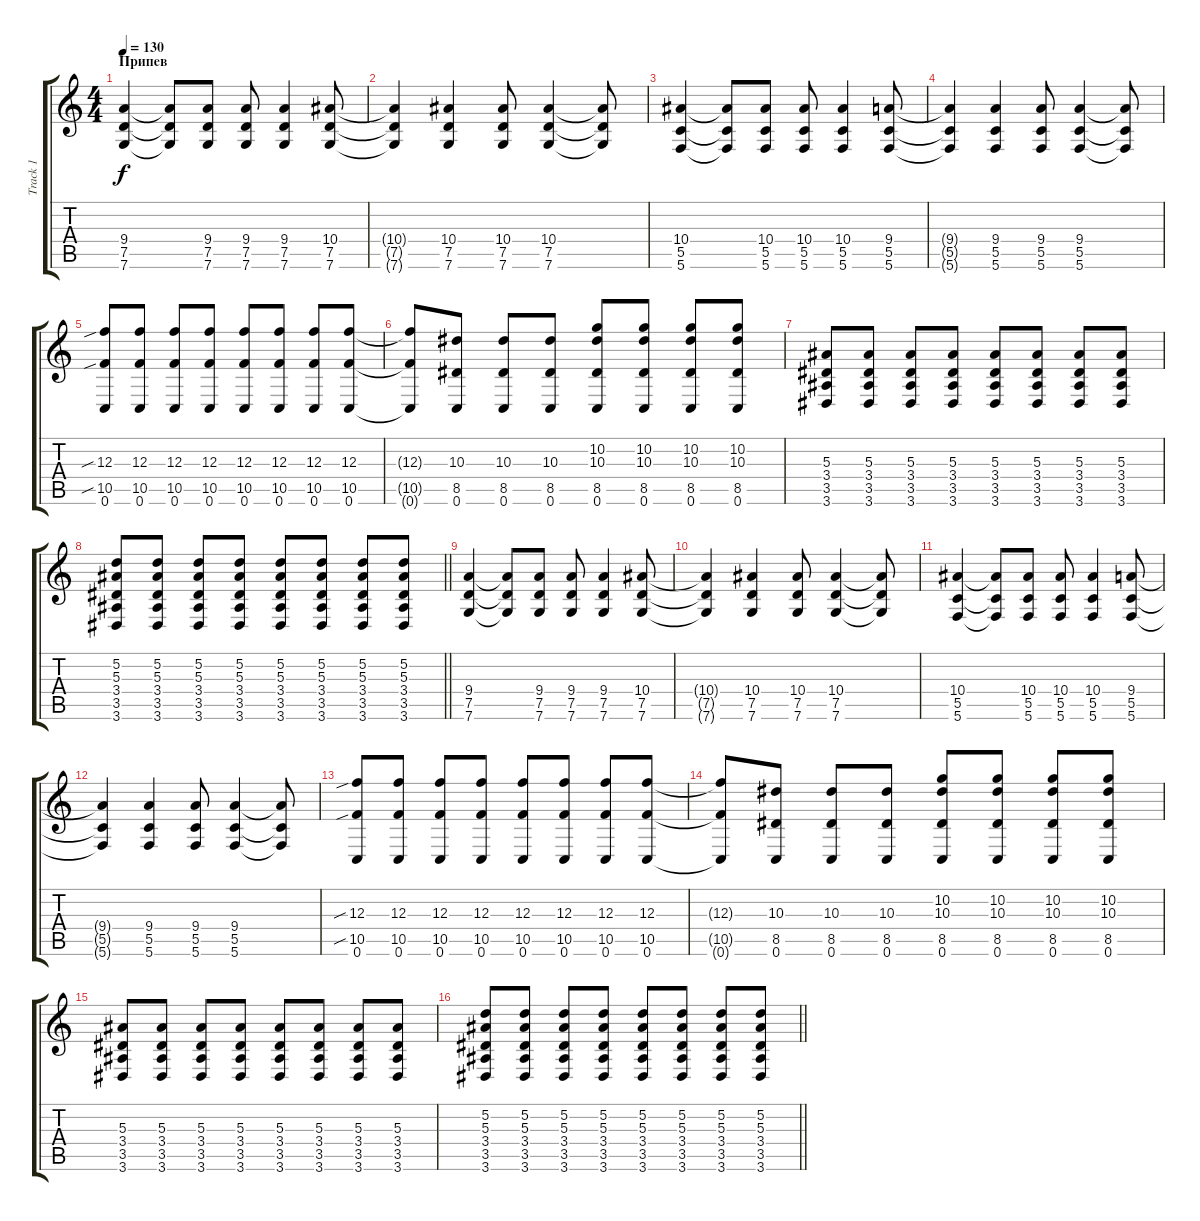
\track ("Track 1" "Track 1") {instrument acousticguitarsteel}
\staff {score tabs}
\tuning (D4 A3 F3 C3 G2 C2) {hide}
\ts (4 4)
\section ("" "Припев")
\tempo 130
\clef g2
\ks c
(9.4 7.5 7.6).4{dy f} (9.4{t} 7.5{t} 7.6{t}).8 (9.4 7.5 7.6).8 (9.4 7.5 7.6).8 (9.4 7.5 7.6).4 (10.4 7.5 7.6).8 |
(10.4{t} 7.5{t} 7.6{t}).4 (10.4 7.5 7.6).4 (10.4 7.5 7.6).8 (10.4 7.5 7.6).4 (10.4{t} 7.5{t} 7.6{t}).8 |
(10.4 5.5 5.6).4 (10.4{t} 5.5{t} 5.6{t}).8 (10.4 5.5 5.6).8 (10.4 5.5 5.6).8 (10.4 5.5 5.6).4 (9.4 5.5 5.6).8 |
(9.4{t} 5.5{t} 5.6{t}).4 (9.4 5.5 5.6).4 (9.4 5.5 5.6).8 (9.4 5.5 5.6).4 (9.4{t} 5.5{t} 5.6{t}).8 |
(12.3{sib} 10.5{sib} 0.6).8 (12.3 10.5 0.6).8 (12.3 10.5 0.6).8 (12.3 10.5 0.6).8 (12.3 10.5 0.6).8 (12.3 10.5 0.6).8 (12.3 10.5 0.6).8 (12.3 10.5 0.6).8 |
(12.3{t} 10.5{t} 0.6{t}).8 (10.3 8.5 0.6).8 (10.3 8.5 0.6).8 (10.3 8.5 0.6).8 (10.2 10.3 8.5 0.6).8 (10.2 10.3 8.5 0.6).8 (10.2 10.3 8.5 0.6).8 (10.2 10.3 8.5 0.6).8 |
(5.3 3.4 3.5 3.6).8 (5.3 3.4 3.5 3.6).8 (5.3 3.4 3.5 3.6).8 (5.3 3.4 3.5 3.6).8 (5.3 3.4 3.5 3.6).8 (5.3 3.4 3.5 3.6).8 (5.3 3.4 3.5 3.6).8 (5.3 3.4 3.5 3.6).8 |
\barLineRight lightlight
(5.2 5.3 3.4 3.5 3.6).8 (5.2 5.3 3.4 3.5 3.6).8 (5.2 5.3 3.4 3.5 3.6).8 (5.2 5.3 3.4 3.5 3.6).8 (5.2 5.3 3.4 3.5 3.6).8 (5.2 5.3 3.4 3.5 3.6).8 (5.2 5.3 3.4 3.5 3.6).8 (5.2 5.3 3.4 3.5 3.6).8 |
(9.4 7.5 7.6).4 (9.4{t} 7.5{t} 7.6{t}).8 (9.4 7.5 7.6).8 (9.4 7.5 7.6).8 (9.4 7.5 7.6).4 (10.4 7.5 7.6).8 |
(10.4{t} 7.5{t} 7.6{t}).4 (10.4 7.5 7.6).4 (10.4 7.5 7.6).8 (10.4 7.5 7.6).4 (10.4{t} 7.5{t} 7.6{t}).8 |
(10.4 5.5 5.6).4 (10.4{t} 5.5{t} 5.6{t}).8 (10.4 5.5 5.6).8 (10.4 5.5 5.6).8 (10.4 5.5 5.6).4 (9.4 5.5 5.6).8 |
(9.4{t} 5.5{t} 5.6{t}).4 (9.4 5.5 5.6).4 (9.4 5.5 5.6).8 (9.4 5.5 5.6).4 (9.4{t} 5.5{t} 5.6{t}).8 |
(12.3{sib} 10.5{sib} 0.6).8 (12.3 10.5 0.6).8 (12.3 10.5 0.6).8 (12.3 10.5 0.6).8 (12.3 10.5 0.6).8 (12.3 10.5 0.6).8 (12.3 10.5 0.6).8 (12.3 10.5 0.6).8 |
(12.3{t} 10.5{t} 0.6{t}).8 (10.3 8.5 0.6).8 (10.3 8.5 0.6).8 (10.3 8.5 0.6).8 (10.2 10.3 8.5 0.6).8 (10.2 10.3 8.5 0.6).8 (10.2 10.3 8.5 0.6).8 (10.2 10.3 8.5 0.6).8 |
(5.3 3.4 3.5 3.6).8 (5.3 3.4 3.5 3.6).8 (5.3 3.4 3.5 3.6).8 (5.3 3.4 3.5 3.6).8 (5.3 3.4 3.5 3.6).8 (5.3 3.4 3.5 3.6).8 (5.3 3.4 3.5 3.6).8 (5.3 3.4 3.5 3.6).8 |
\barLineRight lightlight
(5.2 5.3 3.4 3.5 3.6).8 (5.2 5.3 3.4 3.5 3.6).8 (5.2 5.3 3.4 3.5 3.6).8 (5.2 5.3 3.4 3.5 3.6).8 (5.2 5.3 3.4 3.5 3.6).8 (5.2 5.3 3.4 3.5 3.6).8 (5.2 5.3 3.4 3.5 3.6).8 (5.2 5.3 3.4 3.5 3.6).8
